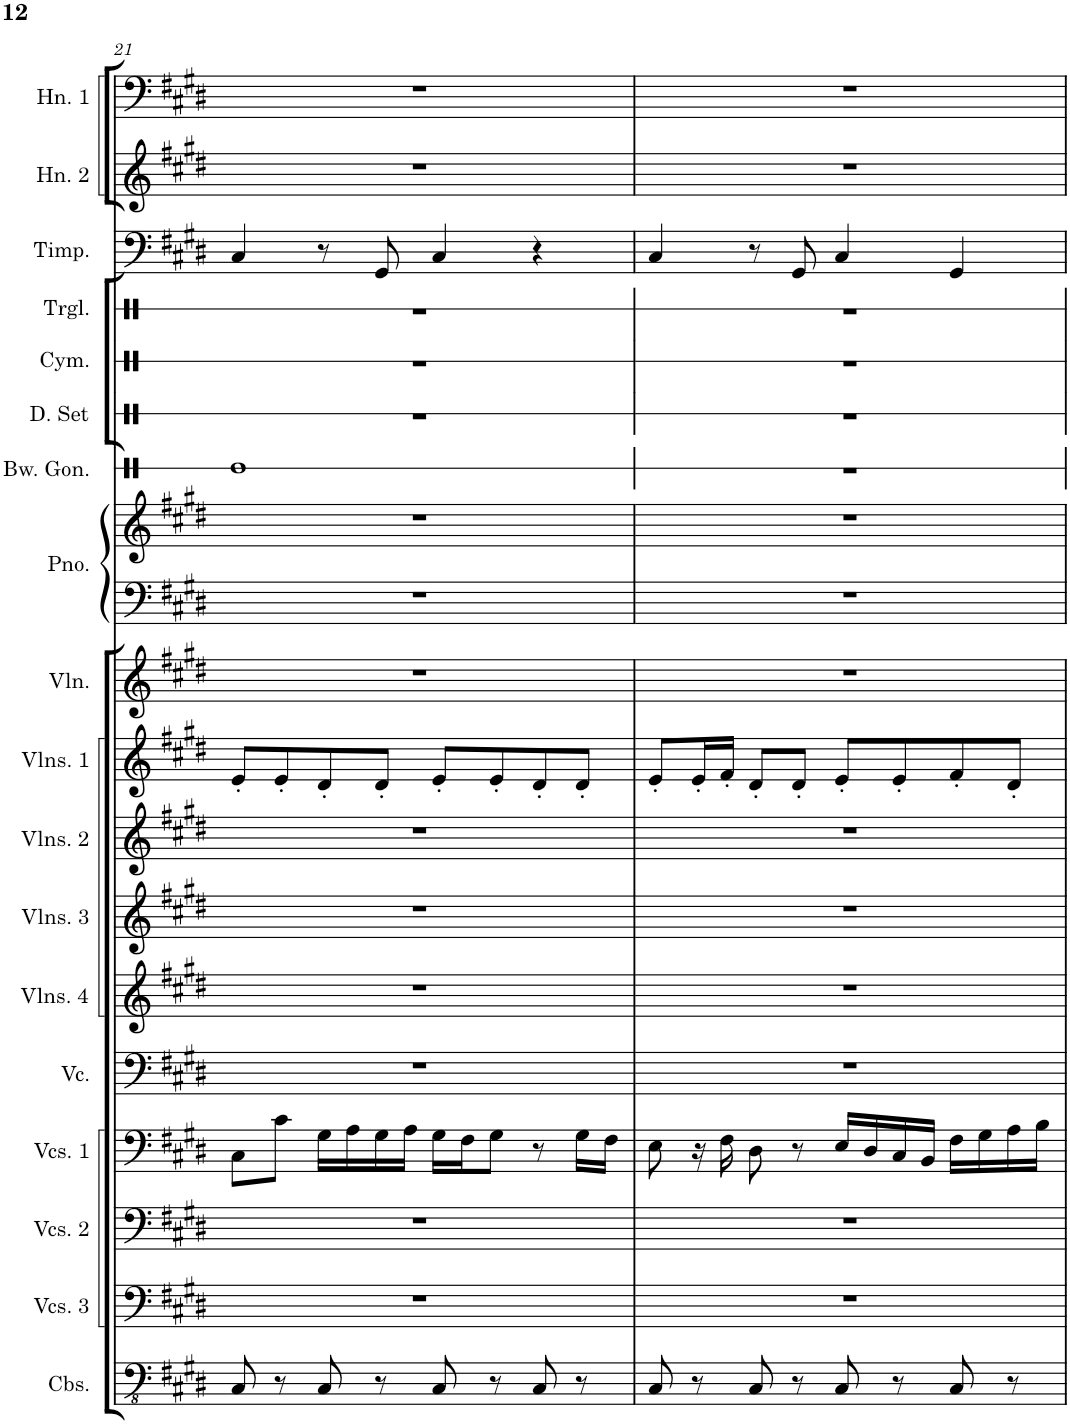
**kern	**kern	**kern	**kern	**kern	**kern	**kern	**kern	**kern	**kern	**kern	**kern	**kern	**kern	**kern	**kern	**kern
*part16	*part15	*part14	*part13	*part12	*part11	*part10	*part9	*part8	*part7	*part6	*part6	*part5	*part4	*part3	*part2	*part1
*staff17	*staff16	*staff15	*staff14	*staff13	*staff12	*staff11	*staff10	*staff9	*staff8	*staff7	*staff6	*staff5	*staff4	*staff3	*staff2	*staff1
*I"Contrabasses	*I"Violoncellos 3	*I"Violoncellos 2	*I"Violoncellos 1	*I"Violoncello	*I"Violins 4	*I"Violins 3	*I"Violins 2	*I"Violins 1	*I"Violin	*I"Piano	*	*I"Bowl Gongs	*I"Triangle	*I"Timpani	*I"Horn 2	*I"Horn 1
*I'Cbs.	*I'Vcs. 3	*I'Vcs. 2	*I'Vcs. 1	*I'Vc.	*I'Vlns. 4	*I'Vlns. 3	*I'Vlns. 2	*I'Vlns. 1	*I'Vln.	*I'Pno.	*	*I'Bw. Gon.	*I'Trgl.	*I'Timp.	*I'Hn. 2	*I'Hn. 1
!!LO:PB:g=z
*clefFv4	*clefF4	*clefF4	*clefF4	*clefF4	*clefG2	*clefG2	*clefG2	*clefG2	*clefG2	*clefF4	*clefG2	*clefX	*clefX	*clefF4	*clefG2	*clefF4
*	*	*	*	*	*	*	*	*	*	*	*	*	*	*	*ITrd4c7	*ITrd4c7
*k[f#c#g#d#]	*k[f#c#g#d#]	*k[f#c#g#d#]	*k[f#c#g#d#]	*k[f#c#g#d#]	*k[f#c#g#d#]	*k[f#c#g#d#]	*k[f#c#g#d#]	*k[f#c#g#d#]	*k[f#c#g#d#]	*k[f#c#g#d#]	*k[f#c#g#d#]	*k[]	*k[]	*k[f#c#g#d#]	*k[f#c#g#d#]	*k[f#c#g#d#]
*M4/4	*M4/4	*M4/4	*M4/4	*M4/4	*M4/4	*M4/4	*M4/4	*M4/4	*M4/4	*M4/4	*M4/4	*M4/4	*M4/4	*M4/4	*M4/4	*M4/4
=21	=21	=21	=21	=21	=21	=21	=21	=21	=21	=21	=21	=21	=21	=21	=21	=21
8CC#/	1r	1r	8C#\L	1r	1r	1r	1r	8e'/L	1r	1r	1r	1Re	1r	4C#/	1r	1r
8r	.	.	8c#\J	.	.	.	.	8e'/	.	.	.	.	.	.	.	.
8CC#/	.	.	16G#\LL	.	.	.	.	8d#'/	.	.	.	.	.	8r	.	.
.	.	.	16A\	.	.	.	.	.	.	.	.	.	.	.	.	.
8r	.	.	16G#\	.	.	.	.	8d#'/J	.	.	.	.	.	8GG#/	.	.
.	.	.	16A\JJ	.	.	.	.	.	.	.	.	.	.	.	.	.
8CC#/	.	.	16G#\LL	.	.	.	.	8e'/L	.	.	.	.	.	4C#/	.	.
.	.	.	16F#\J	.	.	.	.	.	.	.	.	.	.	.	.	.
8r	.	.	8G#\J	.	.	.	.	8e'/	.	.	.	.	.	.	.	.
8CC#/	.	.	8r	.	.	.	.	8d#'/	.	.	.	.	.	4r	.	.
8r	.	.	16G#\LL	.	.	.	.	8d#'/J	.	.	.	.	.	.	.	.
.	.	.	16F#\JJ	.	.	.	.	.	.	.	.	.	.	.	.	.
=22	=22	=22	=22	=22	=22	=22	=22	=22	=22	=22	=22	=22	=22	=22	=22	=22
8CC#/	1r	1r	8E\	1r	1r	1r	1r	8e'/L	1r	1r	1r	1r	1r	4C#/	1r	1r
8r	.	.	16r	.	.	.	.	16e'/L	.	.	.	.	.	.	.	.
.	.	.	16F#\	.	.	.	.	16f#'/JJ	.	.	.	.	.	.	.	.
8CC#/	.	.	8D#\	.	.	.	.	8d#'/L	.	.	.	.	.	8r	.	.
8r	.	.	8r	.	.	.	.	8d#'/J	.	.	.	.	.	8GG#/	.	.
8CC#/	.	.	16E/LL	.	.	.	.	8e'/L	.	.	.	.	.	4C#/	.	.
.	.	.	16D#/	.	.	.	.	.	.	.	.	.	.	.	.	.
8r	.	.	16C#/	.	.	.	.	8e'/	.	.	.	.	.	.	.	.
.	.	.	16BB/JJ	.	.	.	.	.	.	.	.	.	.	.	.	.
8CC#/	.	.	16F#\LL	.	.	.	.	8f#'/	.	.	.	.	.	4GG#/	.	.
.	.	.	16G#\	.	.	.	.	.	.	.	.	.	.	.	.	.
8r	.	.	16A\	.	.	.	.	8d#'/J	.	.	.	.	.	.	.	.
.	.	.	16B\JJ	.	.	.	.	.	.	.	.	.	.	.	.	.
=	=	=	=	=	=	=	=	=	=	=	=	=	=	=	=	=
*-	*-	*-	*-	*-	*-	*-	*-	*-	*-	*-	*-	*-	*-	*-	*-	*-
